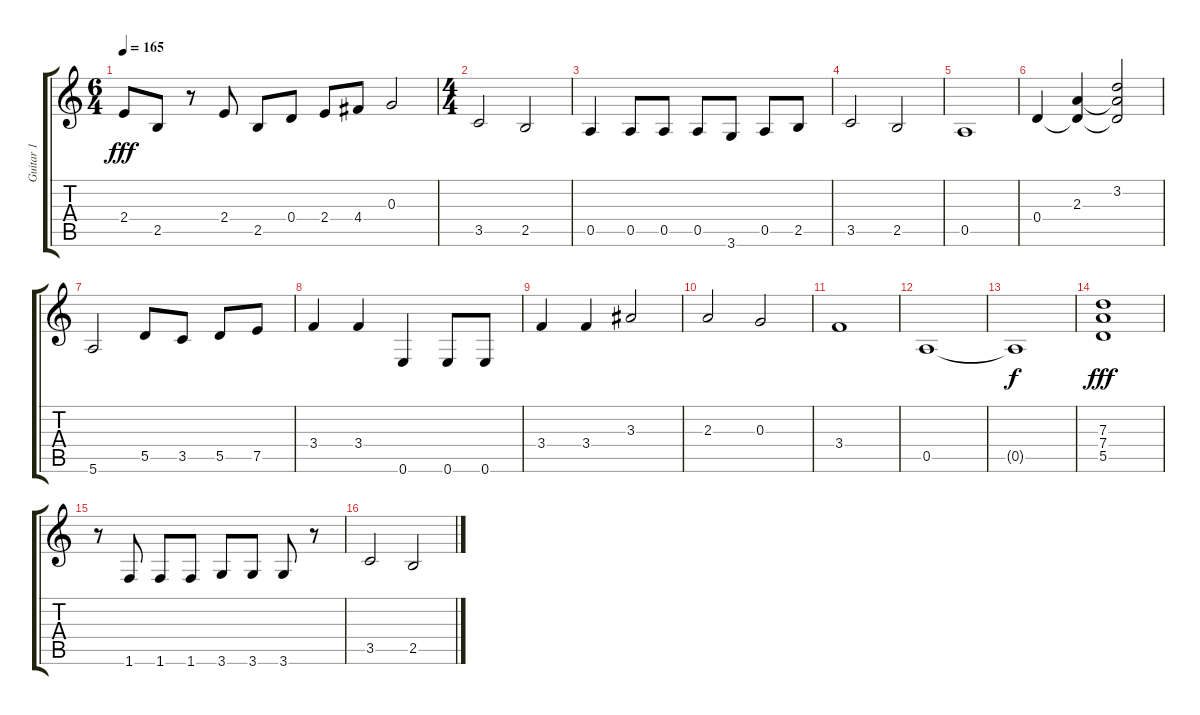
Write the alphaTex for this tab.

\track ("Guitar 1" "Guitar 1") {instrument distortionguitar}
\staff {score tabs}
\tuning (E4 B3 G3 D3 A2 E2) {hide}
\ts (6 4)
\tempo 165
\clef g2
\ks c
2.4.8{dy fff} 2.5.8 r.8 2.4.8 2.5.8 0.4.8 2.4.8 4.4.8 0.3.2 |
\ts (4 4)
3.5.2 2.5.2 |
0.5.4 0.5.8 0.5.8 0.5.8 3.6.8 0.5.8 2.5.8 |
3.5.2 2.5.2 |
0.5.1 |
0.4.4 (2.3 0.4{t}).4 (3.2 2.3{t} 0.4{t}).2 |
5.6.2 5.5.8 3.5.8 5.5.8 7.5.8 |
3.4.4 3.4.4 0.6.4 0.6.8 0.6.8 |
3.4.4 3.4.4 3.3.2 |
2.3.2 0.3.2 |
3.4.1 |
0.5.1 |
0.5{t}.1{dy f} |
(7.3 7.4 5.5).1{dy fff} |
r.8 1.6.8 1.6.8 1.6.8 3.6.8 3.6.8 3.6.8 r.8 |
3.5.2 2.5.2
